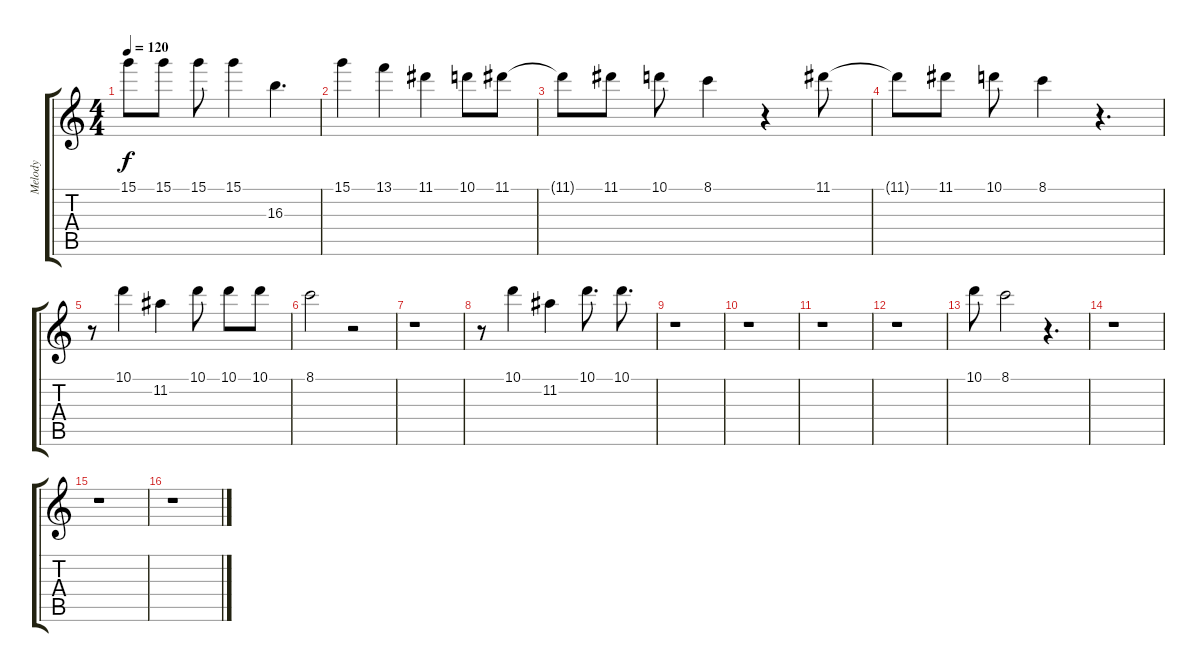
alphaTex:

\track ("Melody" "Melody") {instrument acousticguitarnylon}
\staff {score tabs}
\tuning (E4 B3 G3 D3 A2 E2) {hide}
\ts (4 4)
\tempo 120
\clef g2
\ks c
15.1{t}.8{dy f} 15.1.8 15.1.8 15.1.4 16.3.4{d} |
15.1.4 13.1.4 11.1.4 10.1.8 11.1.8 |
11.1{t}.8 11.1.8 10.1.8 8.1.4 r.4 11.1.8 |
11.1{t}.8 11.1.8 10.1.8 8.1.4 r.4{d} |
r.8 10.1.4 11.2.4 10.1.8 10.1.8 10.1.8 |
8.1.2 r.2 |
r.1 |
r.8 10.1.4 11.2.4 10.1.8{d} 10.1.8{d} |
r.1 |
r.1 |
r.1 |
r.1 |
10.1.8 8.1.2 r.4{d} |
r.1 |
r.1 |
r.1
